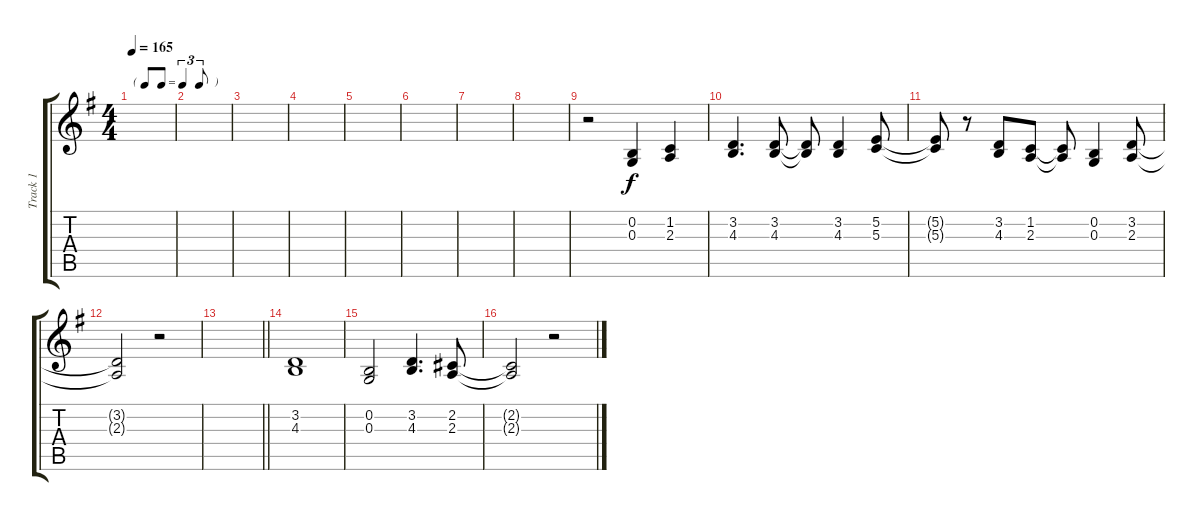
\track ("Track 1" "Track 1") {instrument tenorsax}
\staff {score tabs}
\tuning (E4 B3 G3 D3 A2 E2) {hide}
\ts (4 4)
\tf triplet8th
\tempo 165
\clef g2
\ks g
|
|
|
|
|
|
|
|
r.2 (0.2 0.3).4 (1.2 2.3).4 |
(3.2 4.3).4{d} (3.2 4.3).8 (3.2{t} 4.3{t}).8 (3.2 4.3).4 (5.2 5.3).8 |
(5.2{t} 5.3{t}).8 r.8 (3.2 4.3).8 (1.2 2.3).8 (1.2{t} 2.3{t}).8 (0.2 0.3).4 (3.2 2.3).8 |
(3.2{t} 2.3{t}).2 r.2 |
\barLineRight lightlight
|
(3.2 4.3).1 |
(0.2 0.3).2 (3.2 4.3).4{d} (2.2 2.3).8 |
(2.2{t} 2.3{t}).2 r.2
